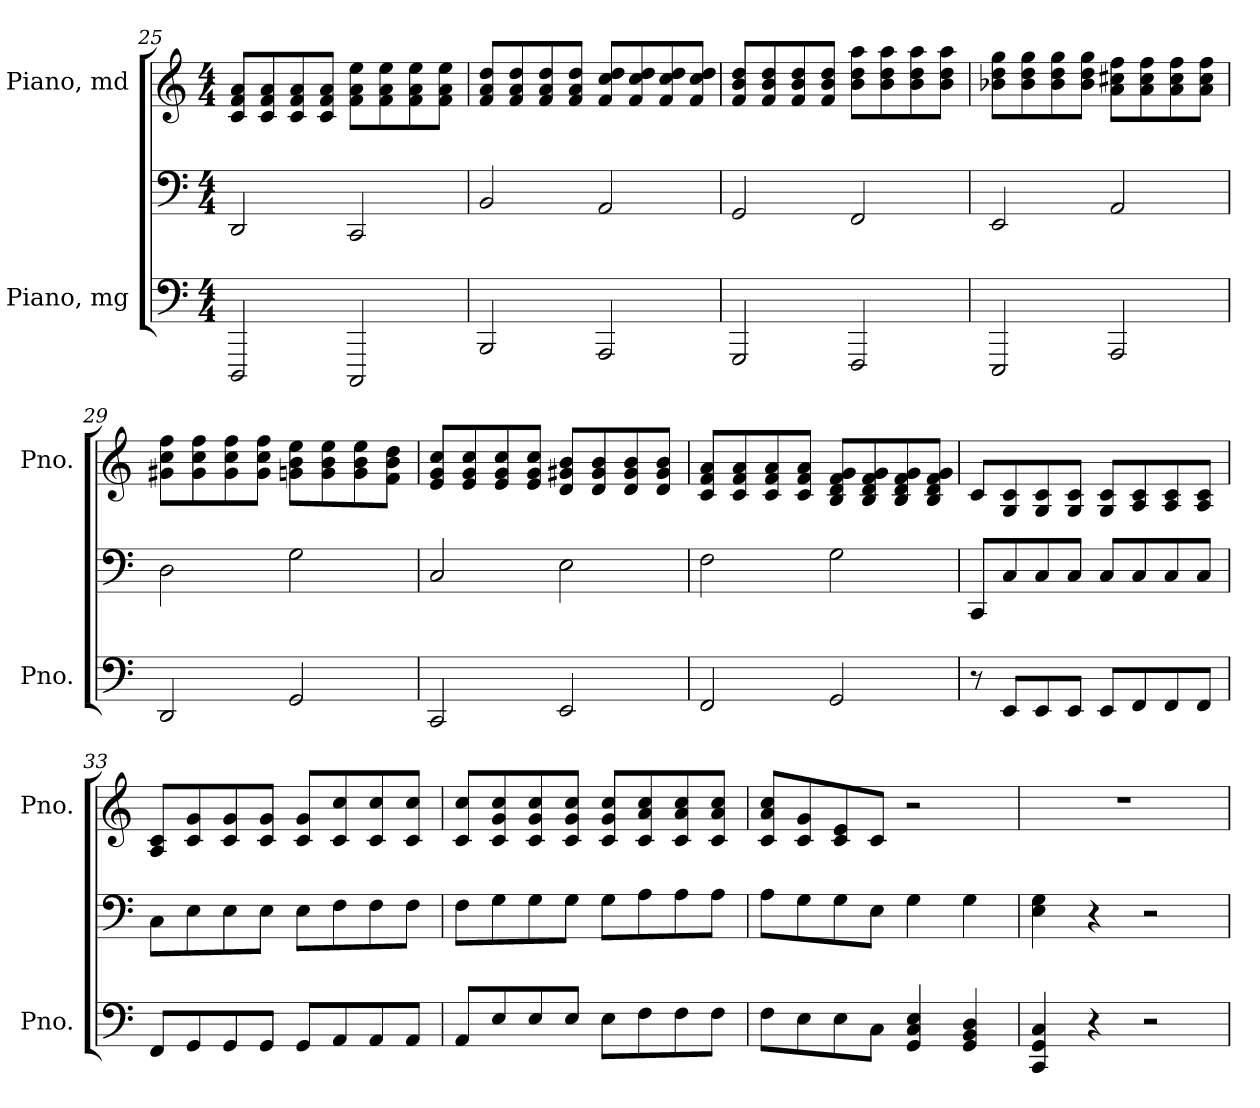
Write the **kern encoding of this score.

**kern	**kern	**kern
*part2	*part2	*part1
*staff3	*staff2	*staff1
*I"Piano, mg	*	*I"Piano, md
*I'Pno.	*	*I'Pno.
!!LO:PB:g=z
*clefF4	*clefF4	*clefG2
*k[]	*k[]	*k[]
*M4/4	*M4/4	*M4/4
=25	=25	=25
2DDD/	2DD/	8c/ 8f/ 8a/L
.	.	8c/ 8f/ 8a/
.	.	8c/ 8f/ 8a/
.	.	8c/ 8f/ 8a/J
2CCC/	2CC/	8f\ 8a\ 8ee\L
.	.	8f\ 8a\ 8ee\
.	.	8f\ 8a\ 8ee\
.	.	8f\ 8a\ 8ee\J
=26	=26	=26
2BBB/	2BB/	8f/ 8a/ 8dd/L
.	.	8f/ 8a/ 8dd/
.	.	8f/ 8a/ 8dd/
.	.	8f/ 8a/ 8dd/J
2AAA/	2AA/	8f/ 8cc/ 8dd/L
.	.	8f/ 8cc/ 8dd/
.	.	8f/ 8cc/ 8dd/
.	.	8f/ 8cc/ 8dd/J
=27	=27	=27
2GGG/	2GG/	8f/ 8b/ 8dd/L
.	.	8f/ 8b/ 8dd/
.	.	8f/ 8b/ 8dd/
.	.	8f/ 8b/ 8dd/J
2FFF/	2FF/	8b\ 8dd\ 8aa\L
.	.	8b\ 8dd\ 8aa\
.	.	8b\ 8dd\ 8aa\
.	.	8b\ 8dd\ 8aa\J
=28	=28	=28
2EEE/	2EE/	8b-X\ 8dd\ 8gg\L
.	.	8b-\ 8dd\ 8gg\
.	.	8b-\ 8dd\ 8gg\
.	.	8b-\ 8dd\ 8gg\J
2AAA/	2AA/	8a\ 8cc#X\ 8ff\L
.	.	8a\ 8cc#\ 8ff\
.	.	8a\ 8cc#\ 8ff\
.	.	8a\ 8cc#\ 8ff\J
!!LO:LB:g=z
=29	=29	=29
2DD/	2D\	8g#X\ 8cc\ 8ff\L
.	.	8g#\ 8cc\ 8ff\
.	.	8g#\ 8cc\ 8ff\
.	.	8g#\ 8cc\ 8ff\J
2GG/	2G\	8gn\ 8b\ 8ee\L
.	.	8g\ 8b\ 8ee\
.	.	8g\ 8b\ 8ee\
.	.	8f\ 8b\ 8dd\J
=30	=30	=30
2CC/	2C/	8e/ 8g/ 8cc/L
.	.	8e/ 8g/ 8cc/
.	.	8e/ 8g/ 8cc/
.	.	8e/ 8g/ 8cc/J
2EE/	2E\	8d/ 8g#X/ 8b/L
.	.	8d/ 8g#/ 8b/
.	.	8d/ 8g#/ 8b/
.	.	8d/ 8g#/ 8b/J
=31	=31	=31
2FF/	2F\	8c/ 8f/ 8a/L
.	.	8c/ 8f/ 8a/
.	.	8c/ 8f/ 8a/
.	.	8c/ 8f/ 8a/J
2GG/	2G\	8B/ 8d/ 8f/ 8g/L
.	.	8B/ 8d/ 8f/ 8g/
.	.	8B/ 8d/ 8f/ 8g/
.	.	8B/ 8d/ 8f/ 8g/J
!!LO:LB:g=z
=32	=32	=32
8r	8CC/L	8c/L
8EE/L	8C/	8G/ 8c/
8EE/	8C/	8G/ 8c/
8EE/J	8C/J	8G/ 8c/J
8EE/L	8C/L	8G/ 8c/L
8FF/	8C/	8A/ 8c/
8FF/	8C/	8A/ 8c/
8FF/J	8C/J	8A/ 8c/J
=33	=33	=33
8FF/L	8C\L	8A/ 8c/L
8GG/	8E\	8c/ 8g/
8GG/	8E\	8c/ 8g/
8GG/J	8E\J	8c/ 8g/J
8GG/L	8E\L	8c/ 8g/L
8AA/	8F\	8c/ 8cc/
8AA/	8F\	8c/ 8cc/
8AA/J	8F\J	8c/ 8cc/J
=34	=34	=34
8AA/L	8F\L	8c/ 8cc/L
8E/	8G\	8c/ 8g/ 8cc/
8E/	8G\	8c/ 8g/ 8cc/
8E/J	8G\J	8c/ 8g/ 8cc/J
8E\L	8G\L	8c/ 8g/ 8cc/L
8F\	8A\	8c/ 8a/ 8cc/
8F\	8A\	8c/ 8a/ 8cc/
8F\J	8A\J	8c/ 8a/ 8cc/J
=35	=35	=35
8F\L	8A\L	8c/ 8a/ 8cc/L
8E\	8G\	8c/ 8g/
8E\	8G\	8c/ 8e/
8C\J	8E\J	8c/J
4GG/ 4C/ 4E/	4G\	2r
4GG/ 4BB/ 4D/	4G\	.
!!LO:LB:g=z
=36	=36	=36
4CC/ 4GG/ 4C/	4E\ 4G\	1r
4r	4r	.
2r	2r	.
=	=	=
*-	*-	*-
